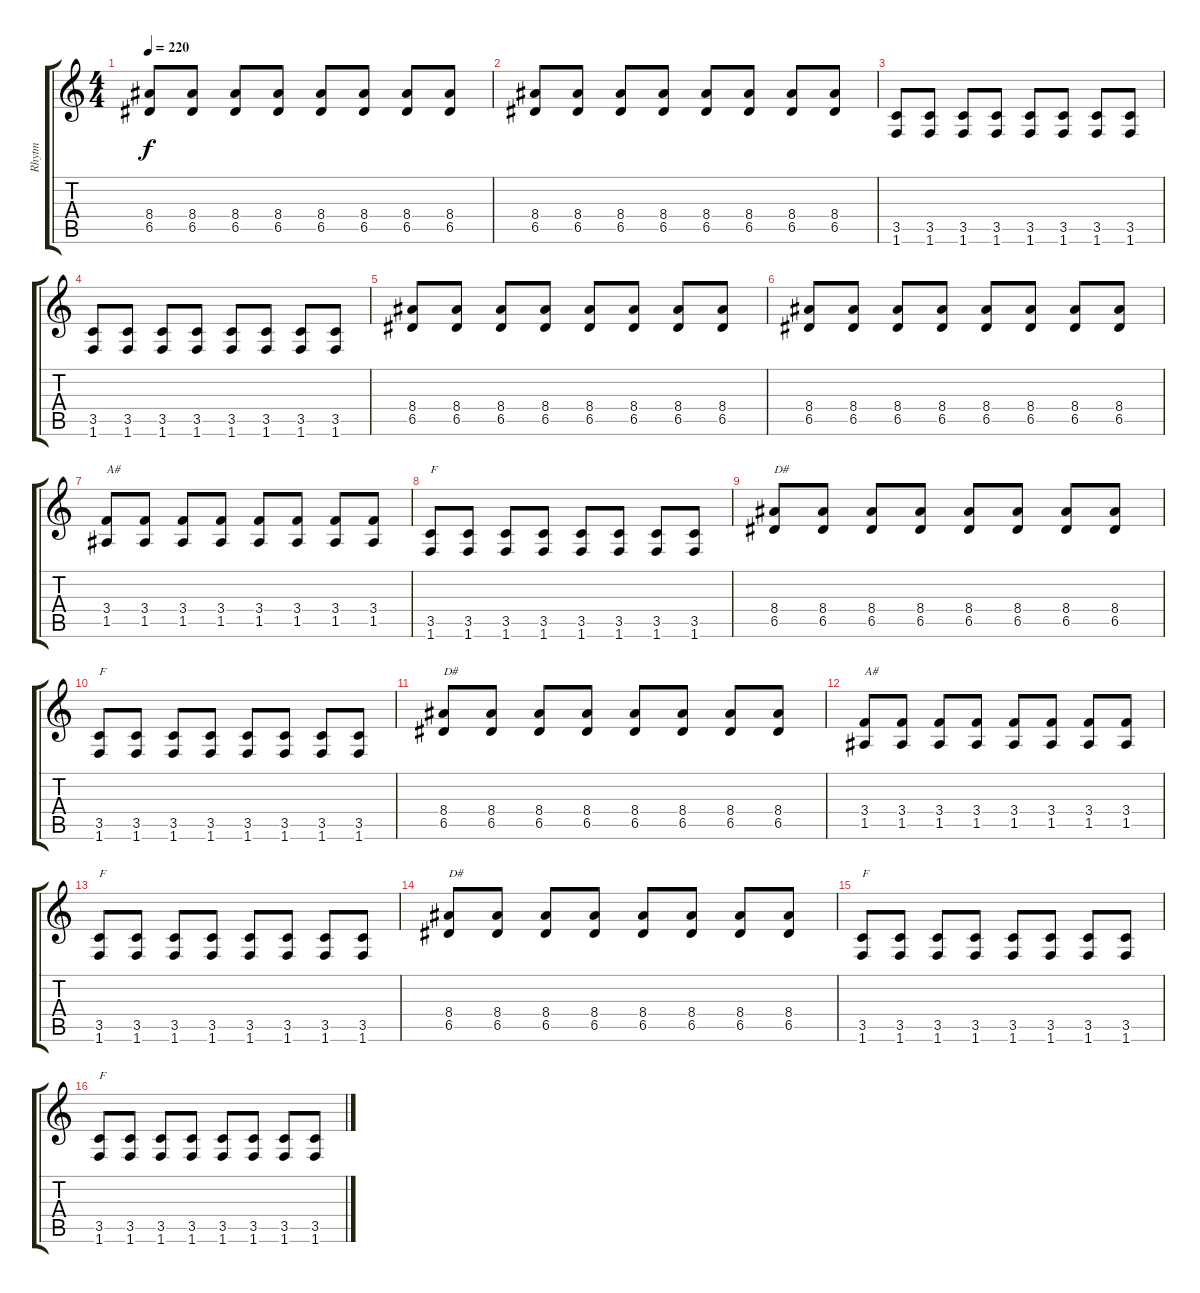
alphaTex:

\track ("Rhytm" "Rhytm") {instrument overdrivenguitar}
\staff {score tabs}
\tuning (E4 B3 G3 D3 A2 E2) {hide}
\ts (4 4)
\tempo 220
\clef g2
\ks c
(8.4 6.5).8{dy f} (8.4 6.5).8 (8.4 6.5).8 (8.4 6.5).8 (8.4 6.5).8 (8.4 6.5).8 (8.4 6.5).8 (8.4 6.5).8 |
(8.4 6.5).8 (8.4 6.5).8 (8.4 6.5).8 (8.4 6.5).8 (8.4 6.5).8 (8.4 6.5).8 (8.4 6.5).8 (8.4 6.5).8 |
(3.5 1.6).8 (3.5 1.6).8 (3.5 1.6).8 (3.5 1.6).8 (3.5 1.6).8 (3.5 1.6).8 (3.5 1.6).8 (3.5 1.6).8 |
(3.5 1.6).8 (3.5 1.6).8 (3.5 1.6).8 (3.5 1.6).8 (3.5 1.6).8 (3.5 1.6).8 (3.5 1.6).8 (3.5 1.6).8 |
(8.4 6.5).8 (8.4 6.5).8 (8.4 6.5).8 (8.4 6.5).8 (8.4 6.5).8 (8.4 6.5).8 (8.4 6.5).8 (8.4 6.5).8 |
(8.4 6.5).8 (8.4 6.5).8 (8.4 6.5).8 (8.4 6.5).8 (8.4 6.5).8 (8.4 6.5).8 (8.4 6.5).8 (8.4 6.5).8 |
(3.4 1.5).8{txt "A#"} (3.4 1.5).8 (3.4 1.5).8 (3.4 1.5).8 (3.4 1.5).8 (3.4 1.5).8 (3.4 1.5).8 (3.4 1.5).8 |
(3.5 1.6).8{txt "F"} (3.5 1.6).8 (3.5 1.6).8 (3.5 1.6).8 (3.5 1.6).8 (3.5 1.6).8 (3.5 1.6).8 (3.5 1.6).8 |
(8.4 6.5).8{txt "D#"} (8.4 6.5).8 (8.4 6.5).8 (8.4 6.5).8 (8.4 6.5).8 (8.4 6.5).8 (8.4 6.5).8 (8.4 6.5).8 |
(3.5 1.6).8{txt "F"} (3.5 1.6).8 (3.5 1.6).8 (3.5 1.6).8 (3.5 1.6).8 (3.5 1.6).8 (3.5 1.6).8 (3.5 1.6).8 |
(8.4 6.5).8{txt "D#"} (8.4 6.5).8 (8.4 6.5).8 (8.4 6.5).8 (8.4 6.5).8 (8.4 6.5).8 (8.4 6.5).8 (8.4 6.5).8 |
(3.4 1.5).8{txt "A#"} (3.4 1.5).8 (3.4 1.5).8 (3.4 1.5).8 (3.4 1.5).8 (3.4 1.5).8 (3.4 1.5).8 (3.4 1.5).8 |
(3.5 1.6).8{txt "F"} (3.5 1.6).8 (3.5 1.6).8 (3.5 1.6).8 (3.5 1.6).8 (3.5 1.6).8 (3.5 1.6).8 (3.5 1.6).8 |
(8.4 6.5).8{txt "D#"} (8.4 6.5).8 (8.4 6.5).8 (8.4 6.5).8 (8.4 6.5).8 (8.4 6.5).8 (8.4 6.5).8 (8.4 6.5).8 |
(3.5 1.6).8{txt "F"} (3.5 1.6).8 (3.5 1.6).8 (3.5 1.6).8 (3.5 1.6).8 (3.5 1.6).8 (3.5 1.6).8 (3.5 1.6).8 |
(3.5 1.6).8{txt "F"} (3.5 1.6).8 (3.5 1.6).8 (3.5 1.6).8 (3.5 1.6).8 (3.5 1.6).8 (3.5 1.6).8 (3.5 1.6).8
